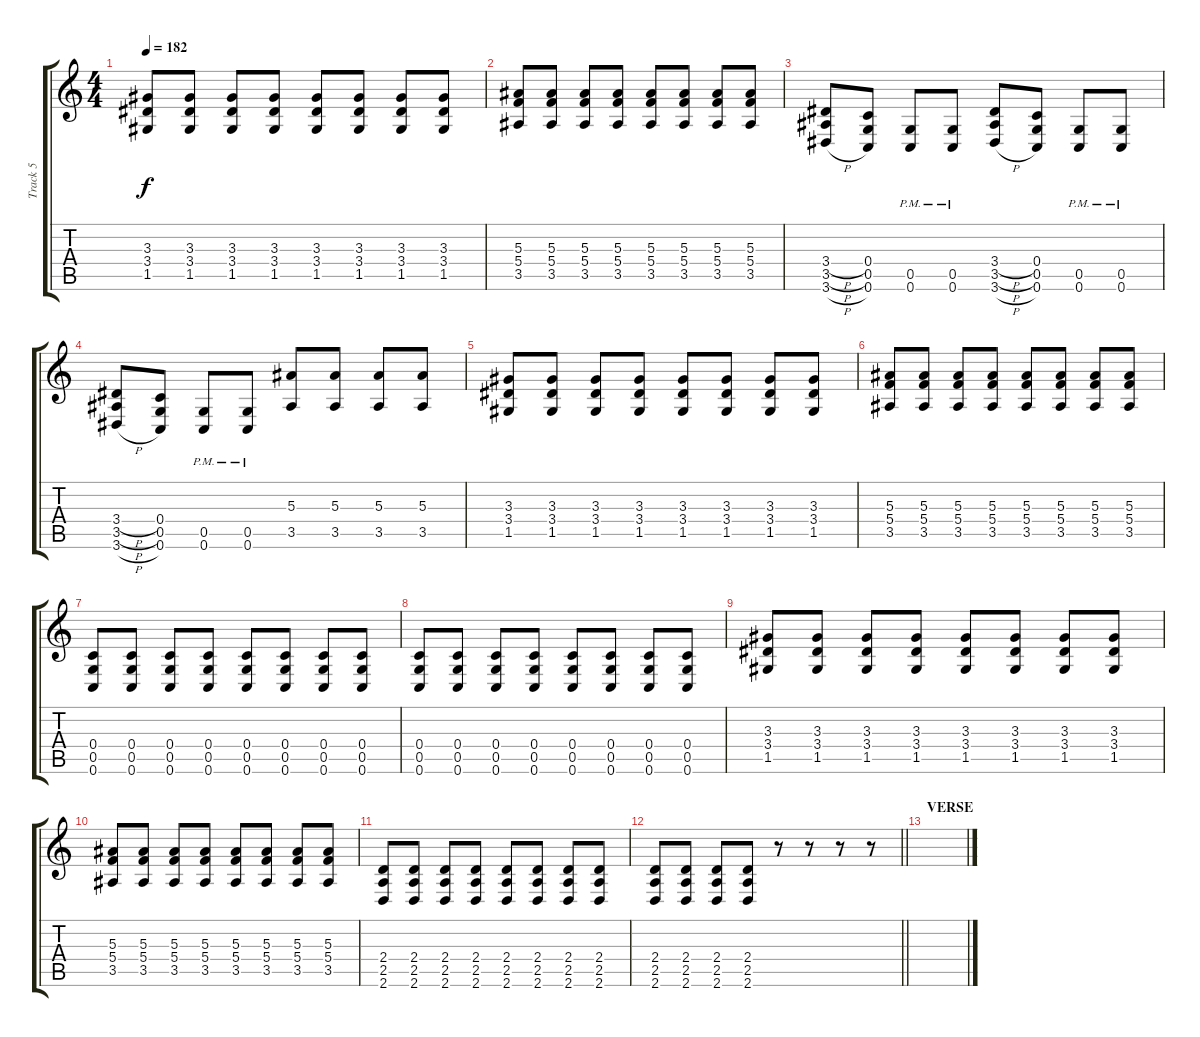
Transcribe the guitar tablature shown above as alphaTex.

\track ("Track 5" "Track 5") {instrument distortionguitar}
\staff {score tabs}
\tuning (D4 A3 F3 C3 G2 C2) {hide}
\ts (4 4)
\tempo 182
\clef g2
\ks c
(3.3 3.4 1.5).8{dy f} (3.3 3.4 1.5).8 (3.3 3.4 1.5).8 (3.3 3.4 1.5).8 (3.3 3.4 1.5).8 (3.3 3.4 1.5).8 (3.3 3.4 1.5).8 (3.3 3.4 1.5).8 |
(5.3 5.4 3.5).8 (5.3 5.4 3.5).8 (5.3 5.4 3.5).8 (5.3 5.4 3.5).8 (5.3 5.4 3.5).8 (5.3 5.4 3.5).8 (5.3 5.4 3.5).8 (5.3 5.4 3.5).8 |
(3.4{h} 3.5{h} 3.6{h}).8 (0.4 0.5 0.6).8 (0.5{pm} 0.6{pm}).8 (0.5{pm} 0.6{pm}).8 (3.4{h} 3.5{h} 3.6{h}).8 (0.4 0.5 0.6).8 (0.5{pm} 0.6{pm}).8 (0.5{pm} 0.6{pm}).8 |
(3.4{h} 3.5{h} 3.6{h}).8 (0.4 0.5 0.6).8 (0.5{pm} 0.6{pm}).8 (0.5{pm} 0.6{pm}).8 (5.3 3.5).8 (5.3 3.5).8 (5.3 3.5).8 (5.3 3.5).8 |
(3.3 3.4 1.5).8 (3.3 3.4 1.5).8 (3.3 3.4 1.5).8 (3.3 3.4 1.5).8 (3.3 3.4 1.5).8 (3.3 3.4 1.5).8 (3.3 3.4 1.5).8 (3.3 3.4 1.5).8 |
(5.3 5.4 3.5).8 (5.3 5.4 3.5).8 (5.3 5.4 3.5).8 (5.3 5.4 3.5).8 (5.3 5.4 3.5).8 (5.3 5.4 3.5).8 (5.3 5.4 3.5).8 (5.3 5.4 3.5).8 |
(0.4 0.5 0.6).8 (0.4 0.5 0.6).8 (0.4 0.5 0.6).8 (0.4 0.5 0.6).8 (0.4 0.5 0.6).8 (0.4 0.5 0.6).8 (0.4 0.5 0.6).8 (0.4 0.5 0.6).8 |
(0.4 0.5 0.6).8 (0.4 0.5 0.6).8 (0.4 0.5 0.6).8 (0.4 0.5 0.6).8 (0.4 0.5 0.6).8 (0.4 0.5 0.6).8 (0.4 0.5 0.6).8 (0.4 0.5 0.6).8 |
(3.3 3.4 1.5).8 (3.3 3.4 1.5).8 (3.3 3.4 1.5).8 (3.3 3.4 1.5).8 (3.3 3.4 1.5).8 (3.3 3.4 1.5).8 (3.3 3.4 1.5).8 (3.3 3.4 1.5).8 |
(5.3 5.4 3.5).8 (5.3 5.4 3.5).8 (5.3 5.4 3.5).8 (5.3 5.4 3.5).8 (5.3 5.4 3.5).8 (5.3 5.4 3.5).8 (5.3 5.4 3.5).8 (5.3 5.4 3.5).8 |
(2.4 2.5 2.6).8 (2.4 2.5 2.6).8 (2.4 2.5 2.6).8 (2.4 2.5 2.6).8 (2.4 2.5 2.6).8 (2.4 2.5 2.6).8 (2.4 2.5 2.6).8 (2.4 2.5 2.6).8 |
\barLineRight lightlight
(2.4 2.5 2.6).8 (2.4 2.5 2.6).8 (2.4 2.5 2.6).8 (2.4 2.5 2.6).8 r.8 r.8 r.8 r.8 |
\section ("" "VERSE")
